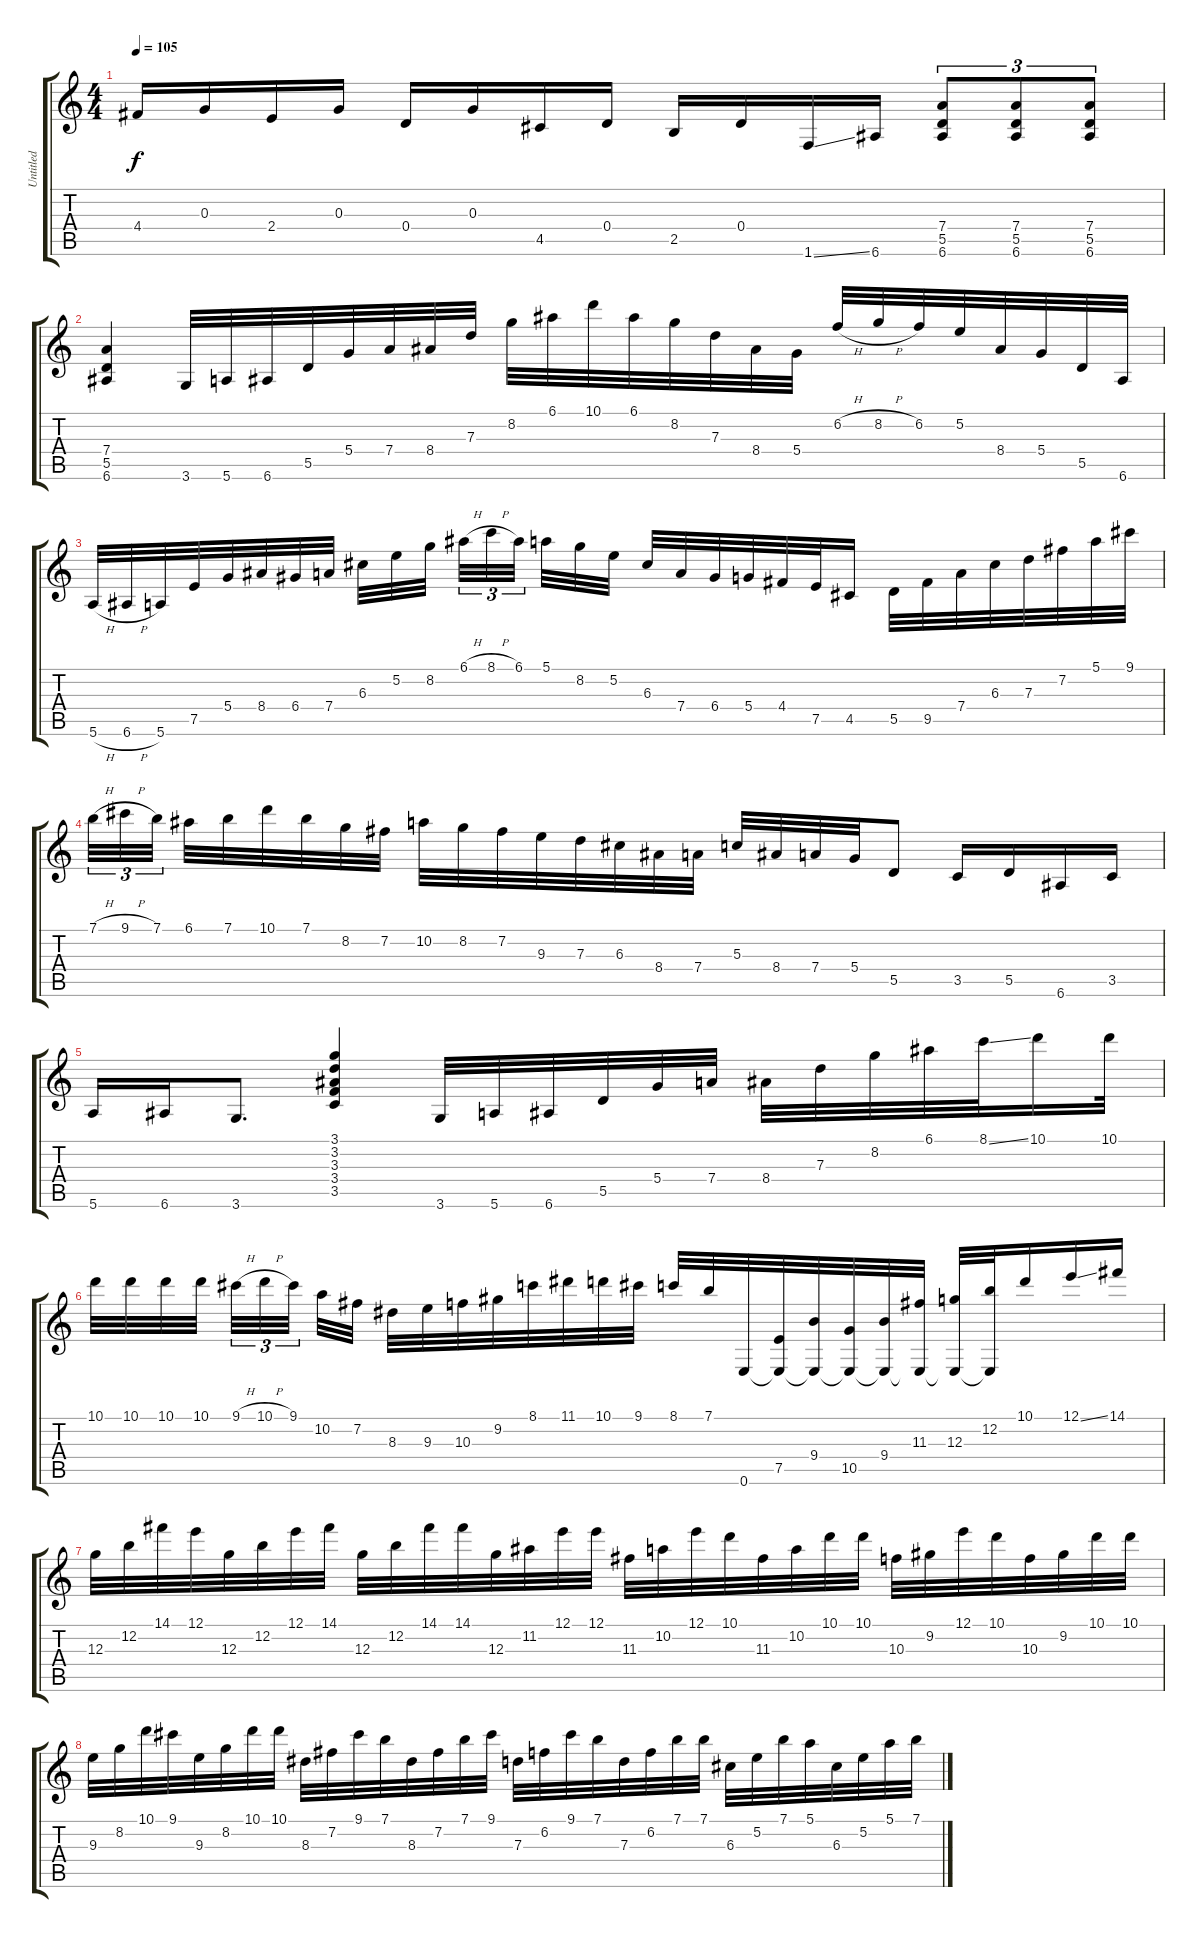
\track ("Untitled" "Untitled") {instrument acousticguitarnylon}
\staff {score tabs}
\tuning (E4 B3 G3 D3 A2 E2) {hide}
\ts (4 4)
\tempo 105
\clef g2
\ks c
4.4.16{dy f} 0.3.16 2.4.16 0.3.16 0.4.16 0.3.16 4.5.16 0.4.16 2.5.16 0.4.16 1.6{ss}.16 6.6.16 (7.4 5.5 6.6).8{tu (3 2)} (7.4 5.5 6.6).8{tu (3 2)} (7.4 5.5 6.6).8{tu (3 2)} |
(7.4 5.5 6.6).4 3.6.32 5.6.32 6.6.32 5.5.32 5.4.32 7.4.32 8.4.32 7.3.32 8.2.32 6.1.32 10.1.32 6.1.32 8.2.32 7.3.32 8.4.32 5.4.32 6.2{h}.32 8.2{h}.32 6.2.32 5.2.32 8.4.32 5.4.32 5.5.32 6.6.32 |
5.6{h}.32 6.6{h}.32 5.6.32 7.5.32 5.4.32 8.4.32 6.4.32 7.4.32 6.3.32 5.2.32 8.2.32{beam splitsecondary} 6.1{h}.32{tu (3 2)} 8.1{h}.32{tu (3 2)} 6.1.32{tu (3 2) beam splitsecondary} 5.1.32 8.2.32 5.2.32 6.3.32 7.4.32 6.4.32 5.4.32 4.4.32 7.5.32 4.5.16 5.5.32 9.5.32 7.4.32 6.3.32 7.3.32 7.2.32 5.1.32 9.1.32 |
7.1{h}.32{tu (3 2)} 9.1{h}.32{tu (3 2)} 7.1.32{tu (3 2) beam splitsecondary} 6.1.32 7.1.32 10.1.32 7.1.32 8.2.32 7.2.32 10.2.32 8.2.32 7.2.32 9.3.32 7.3.32 6.3.32 8.4.32 7.4.32 5.3.32 8.4.32 7.4.32 5.4.32 5.5.8 3.5.16 5.5.16 6.6.16 3.5.16 |
5.6.16 6.6.16 3.6.8{d} (3.1 3.2 3.3 3.4 3.5).4 3.6.32 5.6.32 6.6.32 5.5.32 5.4.32 7.4.32 8.4.32 7.3.32 8.2.32 6.1.32 8.1{ss}.32 10.1.16 10.1.32 |
10.1.32 10.1.32 10.1.32 10.1.32{beam splitsecondary} 9.1{h}.32{tu (3 2)} 10.1{h}.32{tu (3 2)} 9.1.32{tu (3 2) beam splitsecondary} 10.2.32 7.2.32 8.3.32 9.3.32 10.3.32 9.2.32 8.1.32 11.1.32 10.1.32 9.1.32 8.1.32 7.1.32 0.6.32 (7.5 0.6{t}).32 (9.4 0.6{t}).32 (10.5 0.6{t}).32 (9.4 0.6{t}).32 (11.3 0.6{t}).32 (12.3 0.6{t}).32 (12.2 0.6{t}).32 10.1.16 12.1{ss}.16 14.1.16 |
12.3.32 12.2.32 14.1.32 12.1.32 12.3.32 12.2.32 12.1.32 14.1.32 12.3.32 12.2.32 14.1.32 14.1.32 12.3.32 11.2.32 12.1.32 12.1.32 11.3.32 10.2.32 12.1.32 10.1.32 11.3.32 10.2.32 10.1.32 10.1.32 10.3.32 9.2.32 12.1.32 10.1.32 10.3.32 9.2.32 10.1.32 10.1.32 |
9.3.32 8.2.32 10.1.32 9.1.32 9.3.32 8.2.32 10.1.32 10.1.32 8.3.32 7.2.32 9.1.32 7.1.32 8.3.32 7.2.32 7.1.32 9.1.32 7.3.32 6.2.32 9.1.32 7.1.32 7.3.32 6.2.32 7.1.32 7.1.32 6.3.32 5.2.32 7.1.32 5.1.32 6.3.32 5.2.32 5.1.32 7.1.32
